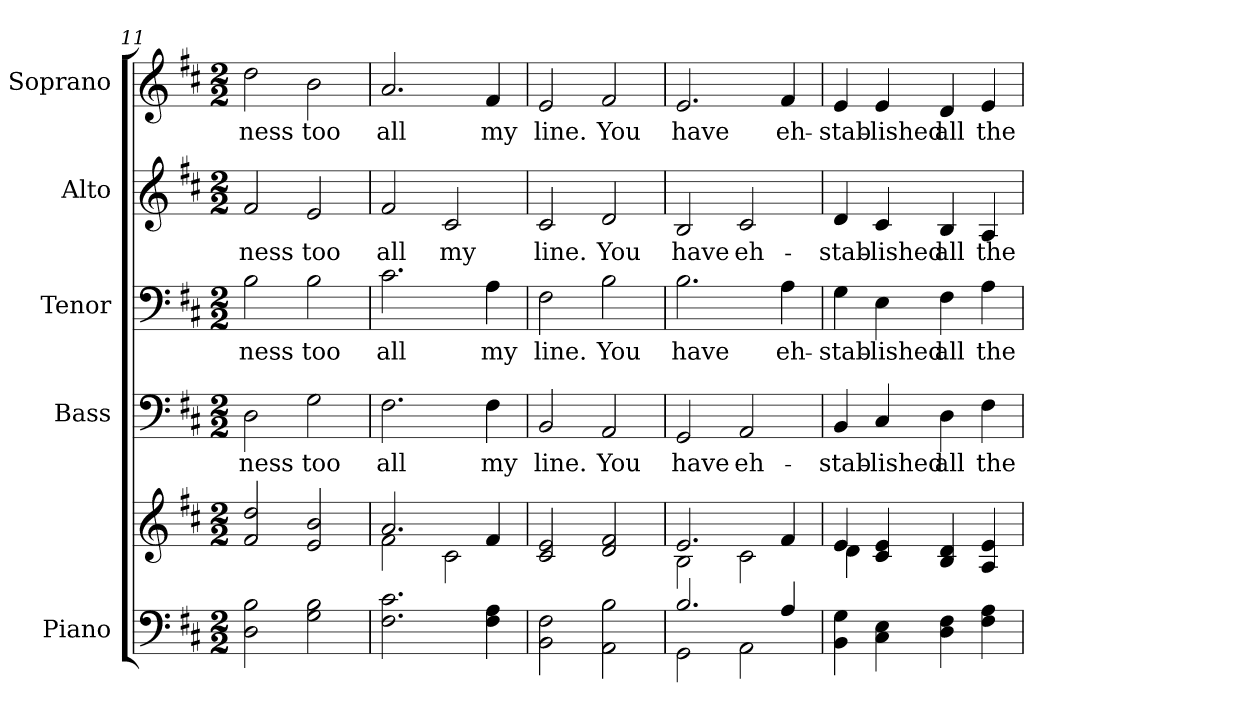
**kern	**kern	**kern	**text	**kern	**text	**kern	**text	**kern	**text
*part5	*part5	*part4	*part4	*part3	*part3	*part2	*part2	*part1	*part1
*staff6	*staff5	*staff4	*staff4	*staff3	*staff3	*staff2	*staff2	*staff1	*staff1
*I"Piano	*	*I"Bass	*	*I"Tenor	*	*I"Alto	*	*I"Soprano	*
*I'Pno.	*	*I'B.	*	*I'T.	*	*I'A.	*	*I'S.	*
*clefF4	*clefG2	*clefF4	*	*clefF4	*	*clefG2	*	*clefG2	*
*k[f#c#]	*k[f#c#]	*k[f#c#]	*	*k[f#c#]	*	*k[f#c#]	*	*k[f#c#]	*
*D:	*D:	*D:	*	*D:	*	*D:	*	*D:	*
*M2/2	*M2/2	*M2/2	*	*M2/2	*	*M2/2	*	*M2/2	*
=11	=11	=11	=11	=11	=11	=11	=11	=11	=11
!	!	!	!LO:LY:b:color=#000000	!	!	!	!	!	!
!	!	!	!	!	!LO:LY:b:color=#000000	!	!	!	!
!	!	!	!	!	!	!	!LO:LY:b:color=#000000	!	!
!	!	!	!	!	!	!	!	!	!LO:LY:b:color=#000000
2Di\ 2Bi	2f#i/ 2ddi	2Di\	ness	2Bi\	ness	2f#i/	ness	2ddi\	ness
!	!	!	!LO:LY:b:color=#000000	!	!	!	!	!	!
!	!	!	!	!	!LO:LY:b:color=#000000	!	!	!	!
!	!	!	!	!	!	!	!LO:LY:b:color=#000000	!	!
!	!	!	!	!	!	!	!	!	!LO:LY:b:color=#000000
2Gi\ 2Bi	2ei/ 2bi	2Gi\	too	2Bi\	too	2ei/	too	2bi\	too
=12	=12	=12	=12	=12	=12	=12	=12	=12	=12
*	*^	*	*	*	*	*	*	*	*
!	!	!	!	!LO:LY:b:color=#000000	!	!	!	!	!	!
!	!	!	!	!	!	!LO:LY:b:color=#000000	!	!	!	!
!	!	!	!	!	!	!	!	!LO:LY:b:color=#000000	!	!
!	!	!	!	!	!	!	!	!	!	!LO:LY:b:color=#000000
2.F#i\ 2.c#i	2.ai/	2f#i\	2.F#i\	all	2.c#i\	all	2f#i/	all	2.ai/	all
!	!	!	!	!	!	!	!	!LO:LY:b:color=#000000	!	!
.	.	2c#i\	.	.	.	.	2c#i/	my	.	.
!	!	!	!	!LO:LY:b:color=#000000	!	!	!	!	!	!
!	!	!	!	!	!	!LO:LY:b:color=#000000	!	!	!	!
!	!	!	!	!	!	!	!	!	!	!LO:LY:b:color=#000000
4F#i\ 4Ai	4f#i/	.	4F#i\	my	4Ai\	my	.	.	4f#i/	my
*	*v	*v	*	*	*	*	*	*	*	*
!!LO:PB:g=z
=13	=13	=13	=13	=13	=13	=13	=13	=13	=13
!	!	!	!LO:LY:b:color=#000000	!	!	!	!	!	!
!	!	!	!	!	!LO:LY:b:color=#000000	!	!	!	!
!	!	!	!	!	!	!	!LO:LY:b:color=#000000	!	!
!	!	!	!	!	!	!	!	!	!LO:LY:b:color=#000000
2BBi\ 2F#i	2c#i/ 2ei	2BBi/	line.	2F#i\	line.	2c#i/	line.	2ei/	line.
!	!	!	!LO:LY:b:color=#000000	!	!	!	!	!	!
!	!	!	!	!	!LO:LY:b:color=#000000	!	!	!	!
!	!	!	!	!	!	!	!LO:LY:b:color=#000000	!	!
!	!	!	!	!	!	!	!	!	!LO:LY:b:color=#000000
2AAi\ 2Bi	2di/ 2f#i	2AAi/	You	2Bi\	You	2di/	You	2f#i/	You
=14	=14	=14	=14	=14	=14	=14	=14	=14	=14
*^	*^	*	*	*	*	*	*	*	*
!	!	!	!	!	!LO:LY:b:color=#000000	!	!	!	!	!	!
!	!	!	!	!	!	!	!LO:LY:b:color=#000000	!	!	!	!
!	!	!	!	!	!	!	!	!	!LO:LY:b:color=#000000	!	!
!	!	!	!	!	!	!	!	!	!	!	!LO:LY:b:color=#000000
2.Bi/	2GGi\	2.ei/	2Bi\	2GGi/	have	2.Bi\	have	2Bi/	have	2.ei/	have
!	!	!	!	!	!LO:LY:b:color=#000000	!	!	!	!	!	!
!	!	!	!	!	!	!	!	!	!LO:LY:b:color=#000000	!	!
.	2AAi\	.	2c#i\	2AAi/	eh-	.	.	2c#i/	eh-	.	.
!	!	!	!	!	!	!	!LO:LY:b:color=#000000	!	!	!	!
!	!	!	!	!	!	!	!	!	!	!	!LO:LY:b:color=#000000
4Ai/	.	4f#i/	.	.	.	4Ai\	eh-	.	.	4f#i/	eh-
*v	*v	*	*	*	*	*	*	*	*	*	*
=15	=15	=15	=15	=15	=15	=15	=15	=15	=15	=15
!	!	!	!	!LO:LY:b:color=#000000	!	!	!	!	!	!
!	!	!	!	!	!	!LO:LY:b:color=#000000	!	!	!	!
!	!	!	!	!	!	!	!	!LO:LY:b:color=#000000	!	!
!	!	!	!	!	!	!	!	!	!	!LO:LY:b:color=#000000
4BBi\ 4Gi	4ei/	4di\	4BBi/	-stab-	4Gi\	-stab-	4di/	-stab-	4ei/	-stab-
!	!	!	!	!LO:LY:b:color=#000000	!	!	!	!	!	!
!	!	!	!	!	!	!LO:LY:b:color=#000000	!	!	!	!
!	!	!	!	!	!	!	!	!LO:LY:b:color=#000000	!	!
!	!	!	!	!	!	!	!	!	!	!LO:LY:b:color=#000000
4C#i\ 4Ei	4c#i/ 4ei	2.ryy	4C#i/	-lished	4Ei\	-lished	4c#i/	-lished	4ei/	-lished
!	!	!	!	!LO:LY:b:color=#000000	!	!	!	!	!	!
!	!	!	!	!	!	!LO:LY:b:color=#000000	!	!	!	!
!	!	!	!	!	!	!	!	!LO:LY:b:color=#000000	!	!
!	!	!	!	!	!	!	!	!	!	!LO:LY:b:color=#000000
4Di\ 4F#i	4Bi/ 4di	.	4Di\	all	4F#i\	all	4Bi/	all	4di/	all
!	!	!	!	!LO:LY:b:color=#000000	!	!	!	!	!	!
!	!	!	!	!	!	!LO:LY:b:color=#000000	!	!	!	!
!	!	!	!	!	!	!	!	!LO:LY:b:color=#000000	!	!
!	!	!	!	!	!	!	!	!	!	!LO:LY:b:color=#000000
4F#i\ 4Ai	4Ai/ 4ei	.	4F#i\	the	4Ai\	the	4Ai/	the	4ei/	the
*	*v	*v	*	*	*	*	*	*	*	*
=	=	=	=	=	=	=	=	=	=
*-	*-	*-	*-	*-	*-	*-	*-	*-	*-
